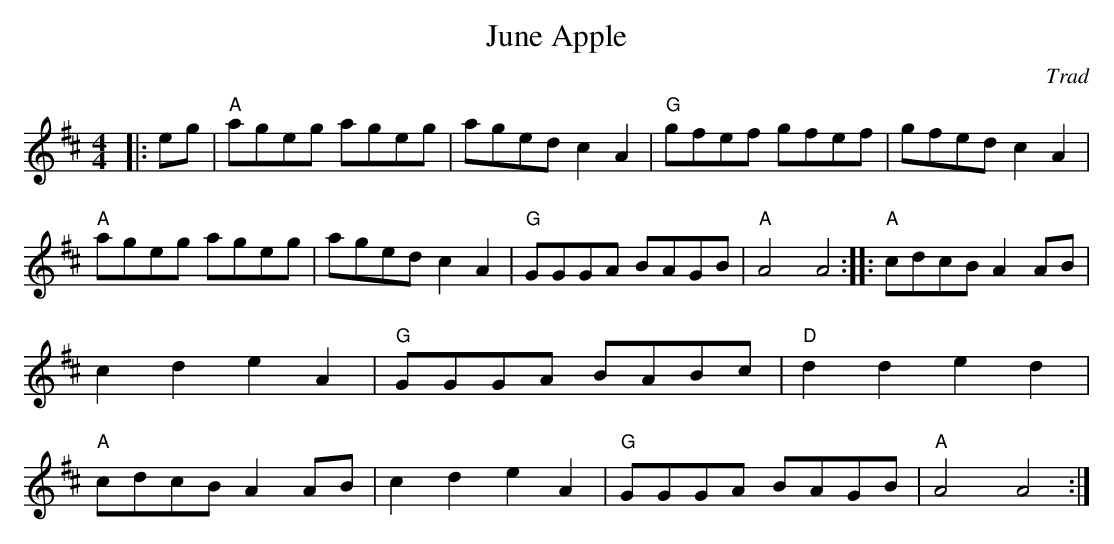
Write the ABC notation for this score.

X:1
T:June Apple
C:Trad
M:4/4
L:1/8
E:12
K:AMix
|:eg|"A"ageg ageg|aged c2 A2|"G"gfef gfef|gfed c2 A2|\
"A"ageg ageg|aged c2 A2|"G"GGGA BAGB|"A"A4 A4::\
"A"cdcB A2 AB|c2 d2 e2 A2|"G"GGGA BABc|"D"d2 d2 e2 d2|\
"A"cdcB A2 AB|c2 d2 e2 A2|"G"GGGA BAGB|"A"A4 A4:|**
